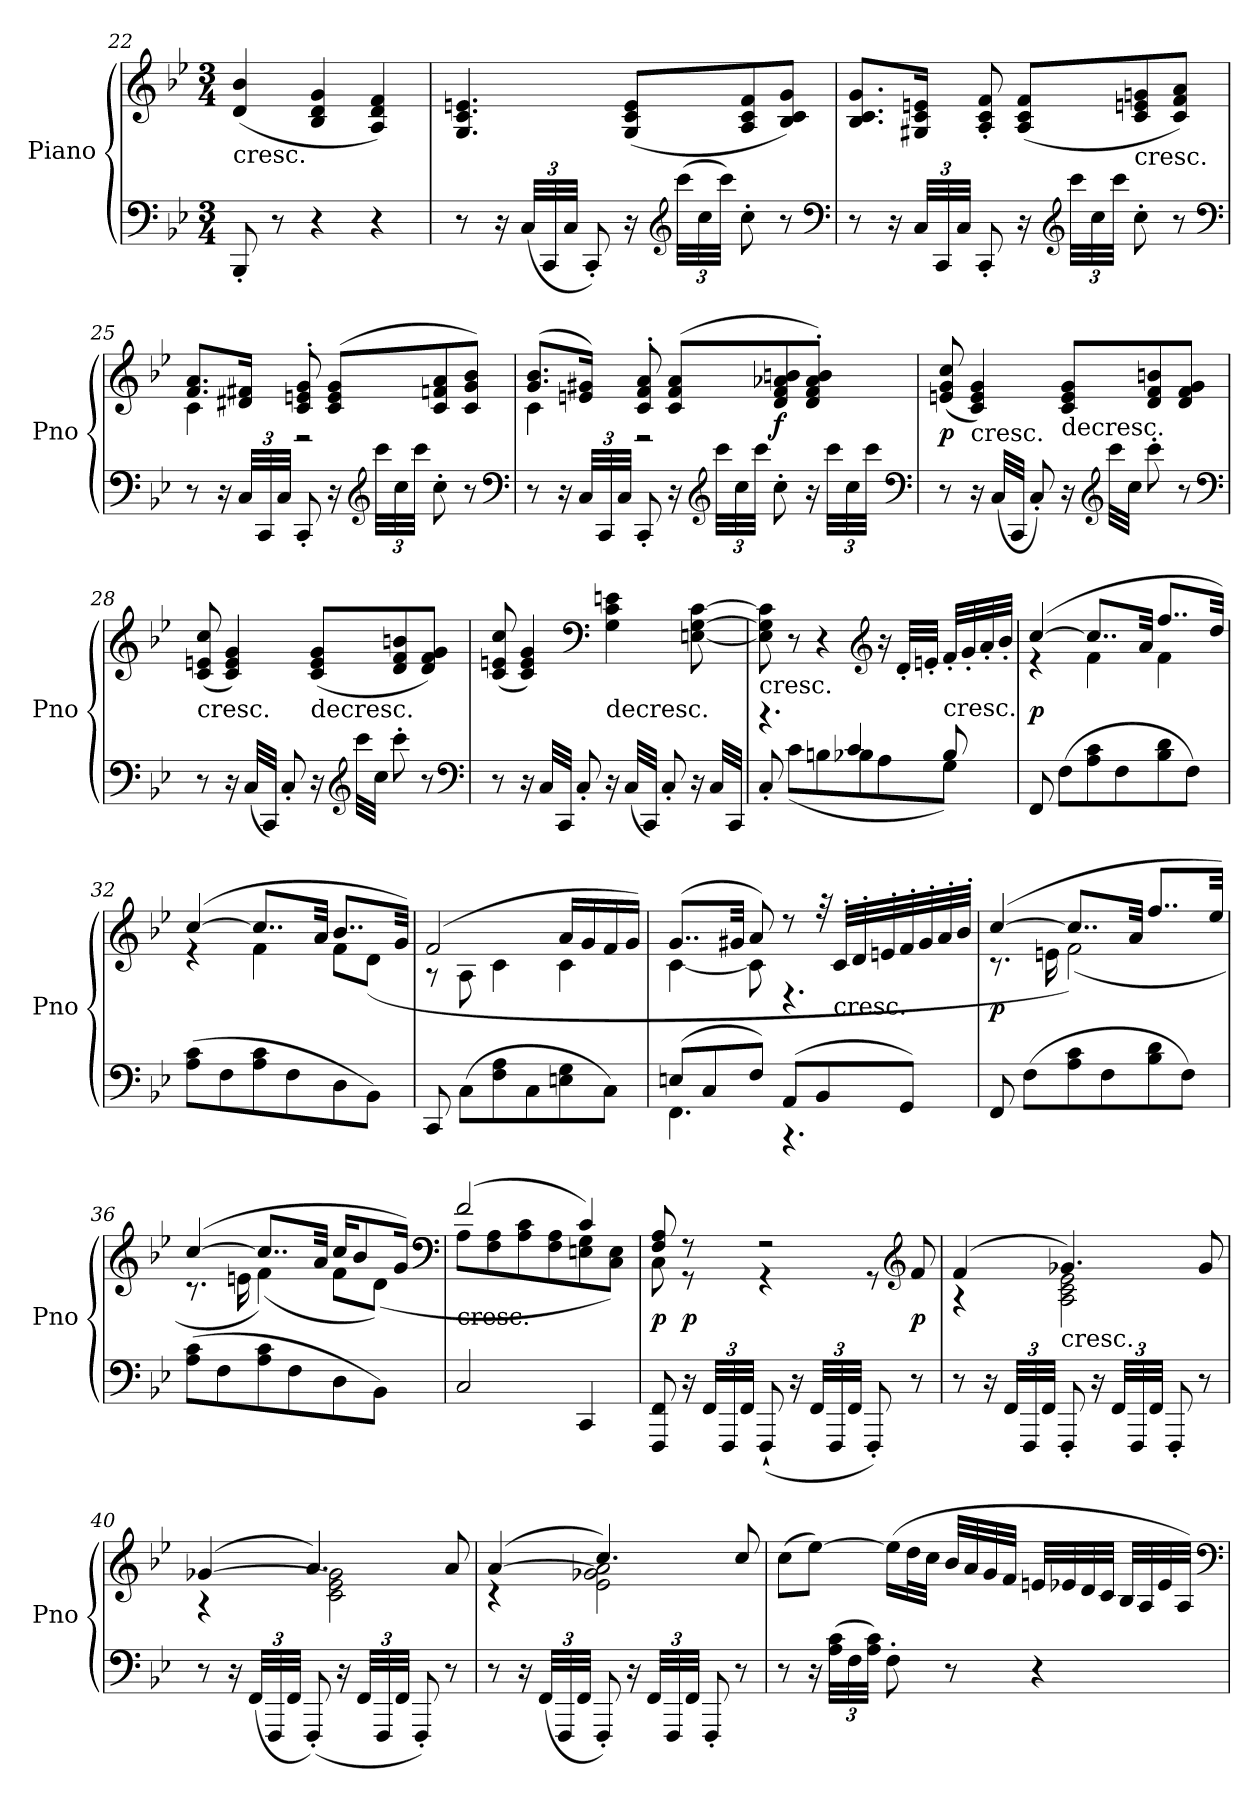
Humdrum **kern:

**kern	**kern	**dynam
*part1	*part1	*part1
*staff2	*staff1	*staff1/2
*I"Piano	*	*
*I'Pno	*	*
*clefF4	*clefG2	*
*k[b-e-]	*k[b-e-]	*
*B-:	*B-:	*
*M3/4	*M3/4	*
=22	=22	=22
!	!LO:TX:c:t=cresc.	!
8BBB-'/	(4d/ 4b-/	.
8r	.	.
4r	4B-/ 4d/ 4g/	.
4r	4A/ 4d/ 4f/)	.
=23	=23	=23
8r	4.G/ 4.c/ 4.en/	.
16r	.	.
(48C/LLL	.	.
48CC/	.	.
48C/JJJ	.	.
8CC'/)	.	.
16r	(8G/ 8c/ 8e/L	.
*clefG2	*	*
(48ccc\LLL	.	.
48cc\	.	.
48ccc\JJJ)	.	.
8cc'\	8A/ 8c/ 8f/	.
8r	8B-/ 8c/ 8g/J)	.
*clefF4	*	*
=24	=24	=24
8r	8.B-/ 8.c/ 8.g/L	.
16r	.	.
48C/LLL	16G#X/ 16c/ 16en/Jk	.
48CC/	.	.
48C/JJJ	.	.
8CC'/	8A'/ 8c'/ 8f'/	.
16r	(8A/ 8c/ 8f/L	.
*clefG2	*	*
48ccc\LLL	.	.
48cc\	.	.
48ccc\JJJ	.	.
!	!LO:TX:c:t=cresc.	!
8cc'\	8c/ 8en/ 8gn/	.
8r	8c/ 8f/ 8a/J)	.
*clefF4	*	*
=25	=25	=25
*	*^	*
8r	8.f/ 8.a/L	4c\	.
16r	.	.	.
48C/LLL	16d#X/ 16f#X/Jk	.	.
48CC/	.	.	.
48C/JJJ	.	.	.
8CC'/	8c'/ 8en'/ 8g'/	2r	.
16r	(8c/ 8e/ 8g/L	.	.
*clefG2	*	*	*
48ccc\LLL	.	.	.
48cc\	.	.	.
48ccc\JJJ	.	.	.
8cc'\	8c/ 8fn/ 8a/	.	.
8r	8c/ 8g/ 8b-/J)	.	.
*clefF4	*	*	*
=26	=26	=26	=26
8r	(8.g/ 8.b-/L	4c\	.
16r	.	.	.
48C/LLL	16en/ 16g#X/Jk)	.	.
48CC/	.	.	.
48C/JJJ	.	.	.
8CC'/	8c'/ 8f'/ 8a'/	2r	.
16r	(8c/ 8f/ 8a/L	.	.
*clefG2	*	*	*
48ccc\LLL	.	.	.
48cc\	.	.	.
48ccc\JJJ	.	.	.
8cc'\	8d/ 8f/ 8a-X/ 8bn/	.	f
16r	8d'/ 8f'/ 8a-'/ 8b'/J)	.	.
48ccc\LLL	.	.	.
48cc\	.	.	.
48ccc\JJJ	.	.	.
*	*v	*v	*
*clefF4	*	*
=27	=27	=27
8r	(8en/ 8g/ 8cc/	p
!	!LO:TX:c:t=cresc.	!
16r	4c/ 4e/ 4g/)	.
(32C/LLL	.	.
32CC/JJJ	.	.
8C'/)	.	.
!	!LO:TX:c:t=decresc.	!
16r	8c/ 8e/ 8g/L	.
*clefG2	*	*
32ccc\LLL	.	.
32cc\JJJ	.	.
8ccc'\	8d/ 8f/ 8bn/	.
8r	8d/ 8f/ 8g/J	.
*clefF4	*	*
=28	=28	=28
!	!LO:TX:c:t=cresc.	!
8r	(8c/ 8en/ 8cc/	.
16r	4c/ 4e/ 4g/)	.
(32C/LLL	.	.
32CC/JJJ)	.	.
8C'/	.	.
!	!LO:TX:c:t=decresc.	!
16r	(8c/ 8e/ 8g/L	.
*clefG2	*	*
32ccc\LLL	.	.
32cc\JJJ	.	.
8ccc'\	8d/ 8f/ 8bn/	.
8r	8d/ 8f/ 8g/J)	.
*clefF4	*	*
=29	=29	=29
8r	(8c/ 8en/ 8cc/	.
16r	4c/ 4e/ 4g/)	.
32C/LLL	.	.
32CC/JJJ	.	.
8C'/	.	.
*	*clefF4	*
!	!LO:TX:c:t=decresc.	!
16r	4G\ 4c\ 4en\	.
(32C/LLL	.	.
32CC/JJJ)	.	.
8C'/	.	.
16r	[8En\ [8G\ [8c\	.
32C/LLL	.	.
32CC/JJJ	.	.
=30	=30	=30
*^	*	*
!	!	!LO:TX:c:t=cresc.	!
4.r	8C'/	8E]\ 8G]\ 8c]\	.
.	(8c\L	8r	.
.	8Bn\	4r	.
4c/	8B-X\	.	.
*	*	*clefG2	*
.	8A\	16r	.
.	.	32d'/LLL	.
.	.	32en'/JJJ	.
!	!	!LO:TX:c:t=cresc.	!
8B-/	8G\J)	32f'/LLL	.
.	.	32g'/	.
.	.	32a'/	.
.	.	32b-'/JJJ	.
*v	*v	*	*
=31	=31	=31
*	*^	*
8FF/	([4cc/	4r	p
(8F\L	.	.	.
8A\ 8c\	8..cc/L]	4f\	.
8F\	.	.	.
.	32a/Jkk	.	.
8B-\ 8d\	8..ff/L	4f\	.
8F\J)	.	.	.
.	32dd/Jkk)	.	.
=32	=32	=32	=32
(8A\ 8c\L	([4cc/	4r	.
8F\	.	.	.
8A\ 8c\	8..cc/L]	4f\	.
8F\	.	.	.
.	32a/Jkk	.	.
8D\	8..b-/L	8f\L	.
8BB-\J)	.	(8d\J	.
.	32g/Jkk)	.	.
=33	=33	=33	=33
8CC/	(2f/	8r	.
(8C\L	.	8A\	.
8F\ 8A\	.	4c\	.
8C\	.	.	.
8En\ 8G\	16a/LL	4c\	.
.	16g/	.	.
8C\J)	16f/	.	.
.	16g/JJ)	.	.
=34	=34	=34	=34
*^	*	*	*
(8En/L	4.FF\	(8..g/L	[4c\	.
8C/	.	.	.	.
.	.	32g#X/Jkk	.	.
8F/J)	.	8a/)	8c\]	.
(8AA/L	4.r	8r	4.r	.
8BB-/	.	32r	.	.
!	!	!LO:TX:c:t=cresc.	!	!
.	.	32c'/LLL	.	.
.	.	32d'/	.	.
.	.	32en'/	.	.
8GG/J)	.	32f'/	.	.
.	.	32g#'/	.	.
.	.	32a'/	.	.
.	.	32b-'/JJJ	.	.
*v	*v	*	*	*
=35	=35	=35	=35
8FF/	([4cc/	8.r	p
(8F\L	.	.	.
.	.	16en\	.
8A\ 8c\	8..cc/L]	(2f\)	.
8F\	.	.	.
.	32a/Jkk	.	.
8B-\ 8d\	8..ff/L	.	.
8F\J)	.	.	.
.	32ee-/Jkk)	.	.
=36	=36	=36	=36
(8A\ 8c\L	([4cc/	8.r	.
8F\	.	.	.
.	.	16en\	.
8A\ 8c\	8..cc/L]	(4f\)	.
8F\	.	.	.
.	32a/Jkk	.	.
8D\	16cc/KL	8f\L	.
.	8b-/	.	.
8BB-\J)	.	(8d\J)	.
.	16g/Jk)	.	.
*	*clefF4	*	*
=37	=37	=37	=37
!	!LO:TX:c:t=cresc.	!	!
2C/	(2f/	8A\L	.
.	.	8F\ 8A\	.
.	.	8A\ 8c\	.
.	.	8F\ 8A\	.
4CC/	4c/)	8En\ 8G\	.
.	.	8C\ 8E\J)	.
=38	=38	=38	=38
8FFF/ 8FF/	8F/ 8A/	8C\	p
16r	8r	8r	p
48FF/LLL	.	.	.
48FFF/	.	.	.
48FF/JJJ	.	.	.
(8FFF`/	2r	4r	.
16r	.	.	.
48FF/LLL	.	.	.
48FFF/	.	.	.
48FF/JJJ	.	.	.
8FFF'/)	.	8r	.
*	*clefG2	*	*
8r	.	8f/	p
=39	=39	=39	=39
8r	(4f/	4r	.
16r	.	.	.
48FF/LLL	.	.	.
48FFF/	.	.	.
48FF/JJJ	.	.	.
!	!LO:TX:c:t=cresc.	!	!
8FFF'/	4.g-X/)	2A\ 2c\ 2e-\	.
16r	.	.	.
48FF/LLL	.	.	.
48FFF/	.	.	.
48FF/JJJ	.	.	.
8FFF'/	.	.	.
8r	8g-/	.	.
=40	=40	=40	=40
8r	([4g-X/	4r	.
16r	.	.	.
(48FF/LLL	.	.	.
48FFF/	.	.	.
48FF/JJJ	.	.	.
(8FFF'/)	4.a/)	2c\ 2e-\ 2g-]\	.
16r	.	.	.
48FF/LLL	.	.	.
48FFF/	.	.	.
48FF/JJJ	.	.	.
8FFF'/)	.	.	.
8r	8a/	.	.
=41	=41	=41	=41
8r	([4a/	4r	.
16r	.	.	.
(48FF/LLL	.	.	.
48FFF/	.	.	.
48FF/JJJ	.	.	.
8FFF'/)	4.cc/)	2e-\ 2g-X\ 2a]\	.
16r	.	.	.
48FF/LLL	.	.	.
48FFF/	.	.	.
48FF/JJJ	.	.	.
8FFF'/	.	.	.
8r	8cc/	.	.
*	*v	*v	*
=42	=42	=42
8r	(8cc\L	.
16r	[8ee-\J)	.
(48A\ 48c\LLL	.	.
48F\	.	.
48A\ 48c\JJJ)	.	.
8F'\	(16ee-\LL]	.
.	32dd\L	.
.	32cc\JJJ	.
8r	32b-/LLL	.
.	32a/	.
.	32g/	.
.	32f/JJJ	.
4r	32en/LLL	.
.	32e-X/	.
.	32d/	.
.	32c/JJJ	.
.	32B-/LLL	.
.	32A/	.
.	32e-/	.
.	32A/JJJ)	.
*	*clefF4	*
=	=	=
*-	*-	*-
